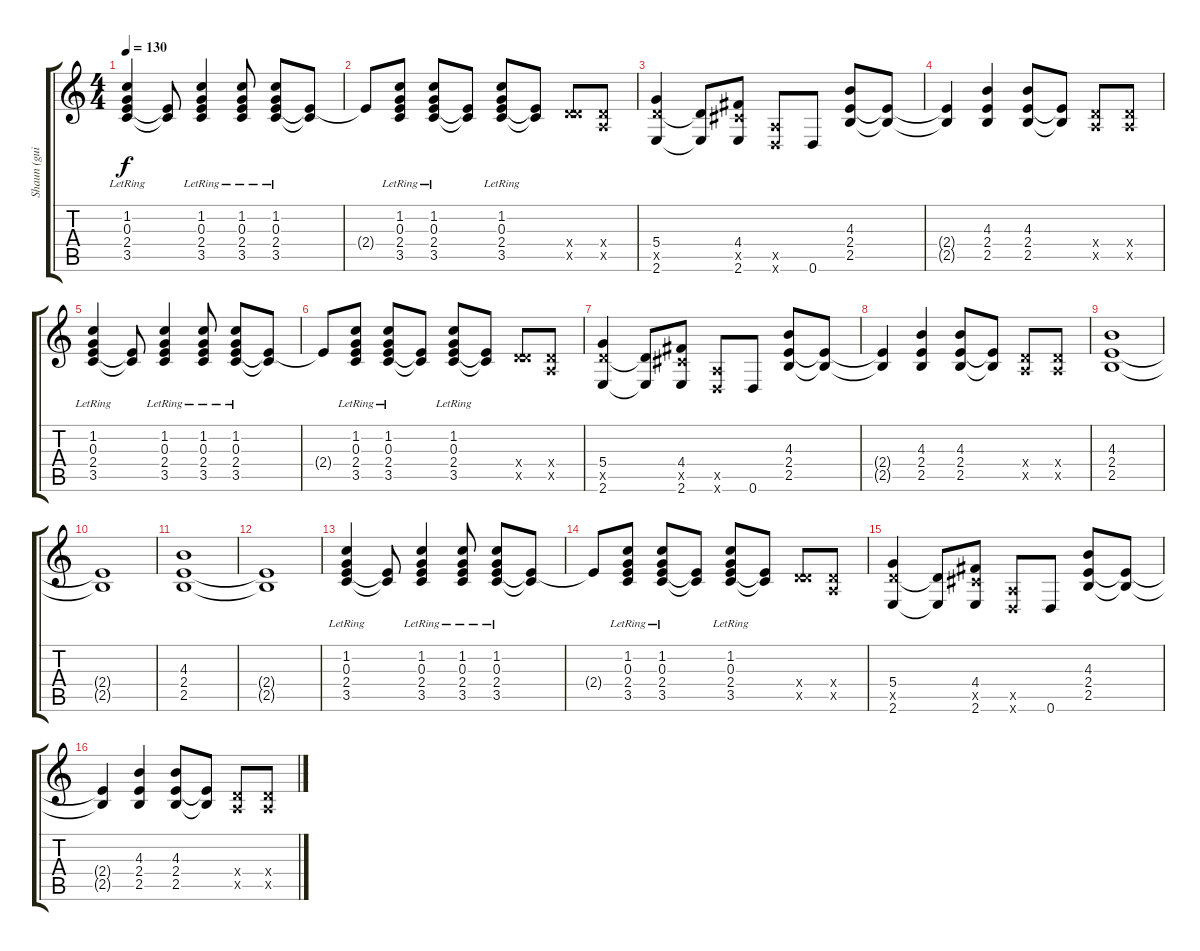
\track ("Shaun (guitar rhythm)" "Shaun (gui") {instrument electricguitarclean}
\staff {score tabs}
\tuning (E4 B3 G3 D3 A2 D2) {hide}
\ts (4 4)
\tempo 130
\clef g2
\ks c
(1.2{lr} 0.3{lr} 2.4{lr} 3.5{lr}).4{dy f instrument distortionguitar} (2.4{t} 3.5{t}).8 (1.2{lr} 0.3{lr} 2.4{lr} 3.5{lr}).4 (1.2{lr} 0.3{lr} 2.4{lr} 3.5{lr}).8 (1.2{lr} 0.3{lr} 2.4{lr} 3.5{lr}).8 (2.4{t} 3.5{t}).8 |
2.4{t}.8 (1.2{lr} 0.3{lr} 2.4{lr} 3.5{lr}).8 (1.2{lr} 0.3{lr} 2.4{lr} 3.5{lr}).8 (2.4{t} 3.5{t}).8 (1.2{lr} 0.3{lr} 2.4{lr} 3.5{lr}).8 (2.4{t} 3.5{t}).8 (0.4{x} 5.5{x}).8 (0.4{x} 0.5{x}).8 |
(5.4 5.5{x} 2.6).4 (5.5{t} 2.6{t}).8 (4.4 4.5{x} 2.6).8 (0.5{x} 0.6{x}).8 0.6.8 (4.3 2.4 2.5).8 (2.4{t} 2.5{t}).8 |
(2.4{t} 2.5{t}).4 (4.3 2.4 2.5).4 (4.3 2.4 2.5).8 (2.4{t} 2.5{t}).8 (0.4{x} 0.5{x}).8 (0.4{x} 0.5{x}).8 |
(1.2{lr} 0.3{lr} 2.4{lr} 3.5{lr}).4{instrument distortionguitar} (2.4{t} 3.5{t}).8 (1.2{lr} 0.3{lr} 2.4{lr} 3.5{lr}).4 (1.2{lr} 0.3{lr} 2.4{lr} 3.5{lr}).8 (1.2{lr} 0.3{lr} 2.4{lr} 3.5{lr}).8 (2.4{t} 3.5{t}).8 |
2.4{t}.8 (1.2{lr} 0.3{lr} 2.4{lr} 3.5{lr}).8 (1.2{lr} 0.3{lr} 2.4{lr} 3.5{lr}).8 (2.4{t} 3.5{t}).8 (1.2{lr} 0.3{lr} 2.4{lr} 3.5{lr}).8 (2.4{t} 3.5{t}).8 (0.4{x} 5.5{x}).8 (0.4{x} 0.5{x}).8 |
(5.4 5.5{x} 2.6).4 (5.5{t} 2.6{t}).8 (4.4 4.5{x} 2.6).8 (0.5{x} 0.6{x}).8 0.6.8 (4.3 2.4 2.5).8 (2.4{t} 2.5{t}).8 |
(2.4{t} 2.5{t}).4 (4.3 2.4 2.5).4 (4.3 2.4 2.5).8 (2.4{t} 2.5{t}).8 (0.4{x} 0.5{x}).8 (0.4{x} 0.5{x}).8 |
(4.3 2.4 2.5).1 |
(2.4{t} 2.5{t}).1 |
(4.3 2.4 2.5).1 |
(2.4{t} 2.5{t}).1 |
(1.2{lr} 0.3{lr} 2.4{lr} 3.5{lr}).4{instrument distortionguitar} (2.4{t} 3.5{t}).8 (1.2{lr} 0.3{lr} 2.4{lr} 3.5{lr}).4 (1.2{lr} 0.3{lr} 2.4{lr} 3.5{lr}).8 (1.2{lr} 0.3{lr} 2.4{lr} 3.5{lr}).8 (2.4{t} 3.5{t}).8 |
2.4{t}.8 (1.2{lr} 0.3{lr} 2.4{lr} 3.5{lr}).8 (1.2{lr} 0.3{lr} 2.4{lr} 3.5{lr}).8 (2.4{t} 3.5{t}).8 (1.2{lr} 0.3{lr} 2.4{lr} 3.5{lr}).8 (2.4{t} 3.5{t}).8 (0.4{x} 5.5{x}).8 (0.4{x} 0.5{x}).8 |
(5.4 5.5{x} 2.6).4 (5.5{t} 2.6{t}).8 (4.4 4.5{x} 2.6).8 (0.5{x} 0.6{x}).8 0.6.8 (4.3 2.4 2.5).8 (2.4{t} 2.5{t}).8 |
(2.4{t} 2.5{t}).4 (4.3 2.4 2.5).4 (4.3 2.4 2.5).8 (2.4{t} 2.5{t}).8 (0.4{x} 0.5{x}).8 (0.4{x} 0.5{x}).8
